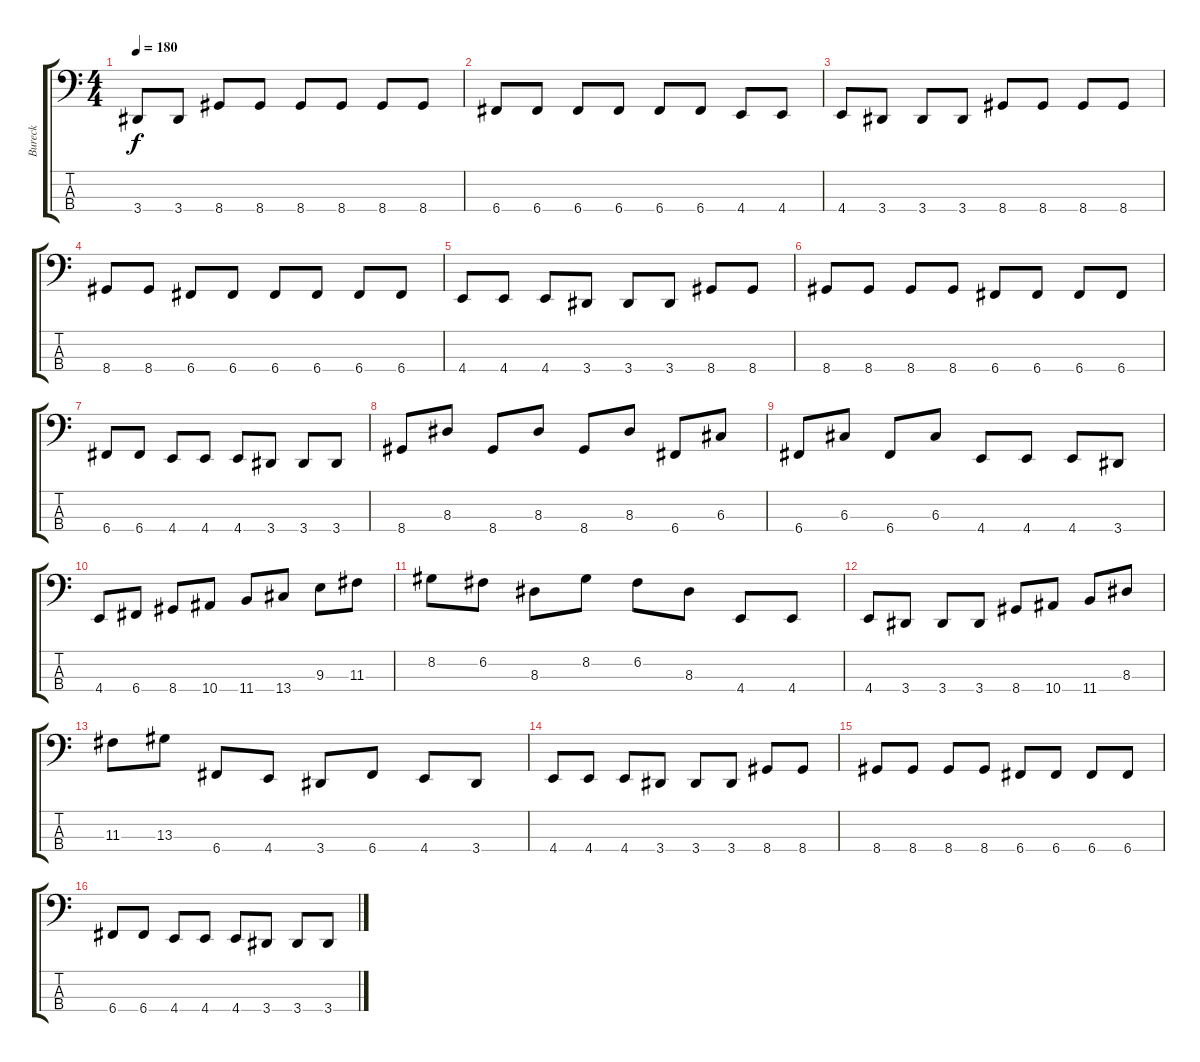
\track ("Bureck" "Bureck") {instrument electricbassfinger}
\staff {score tabs}
\tuning (F2 C2 G1 C1) {hide}
\ts (4 4)
\tempo 180
\clef f4
\ks c
3.4.8{dy f} 3.4.8 8.4.8 8.4.8 8.4.8 8.4.8 8.4.8 8.4.8 |
6.4.8 6.4.8 6.4.8 6.4.8 6.4.8 6.4.8 4.4.8 4.4.8 |
4.4.8 3.4.8 3.4.8 3.4.8 8.4.8 8.4.8 8.4.8 8.4.8 |
8.4.8 8.4.8 6.4.8 6.4.8 6.4.8 6.4.8 6.4.8 6.4.8 |
4.4.8 4.4.8 4.4.8 3.4.8 3.4.8 3.4.8 8.4.8 8.4.8 |
8.4.8 8.4.8 8.4.8 8.4.8 6.4.8 6.4.8 6.4.8 6.4.8 |
6.4.8 6.4.8 4.4.8 4.4.8 4.4.8 3.4.8 3.4.8 3.4.8 |
8.4.8{volume 16} 8.3.8 8.4.8 8.3.8 8.4.8 8.3.8 6.4.8 6.3.8 |
6.4.8 6.3.8 6.4.8 6.3.8 4.4.8 4.4.8 4.4.8 3.4.8 |
4.4.8 6.4.8 8.4.8 10.4.8 11.4.8 13.4.8 9.3.8 11.3.8 |
8.2.8 6.2.8 8.3.8 8.2.8 6.2.8 8.3.8 4.4.8 4.4.8 |
4.4.8 3.4.8 3.4.8 3.4.8 8.4.8 10.4.8 11.4.8 8.3.8 |
11.3.8 13.3.8 6.4.8 4.4.8 3.4.8 6.4.8 4.4.8 3.4.8 |
4.4.8 4.4.8 4.4.8 3.4.8 3.4.8 3.4.8 8.4.8 8.4.8 |
8.4.8 8.4.8 8.4.8 8.4.8 6.4.8 6.4.8 6.4.8 6.4.8 |
6.4.8 6.4.8 4.4.8 4.4.8 4.4.8 3.4.8 3.4.8 3.4.8
